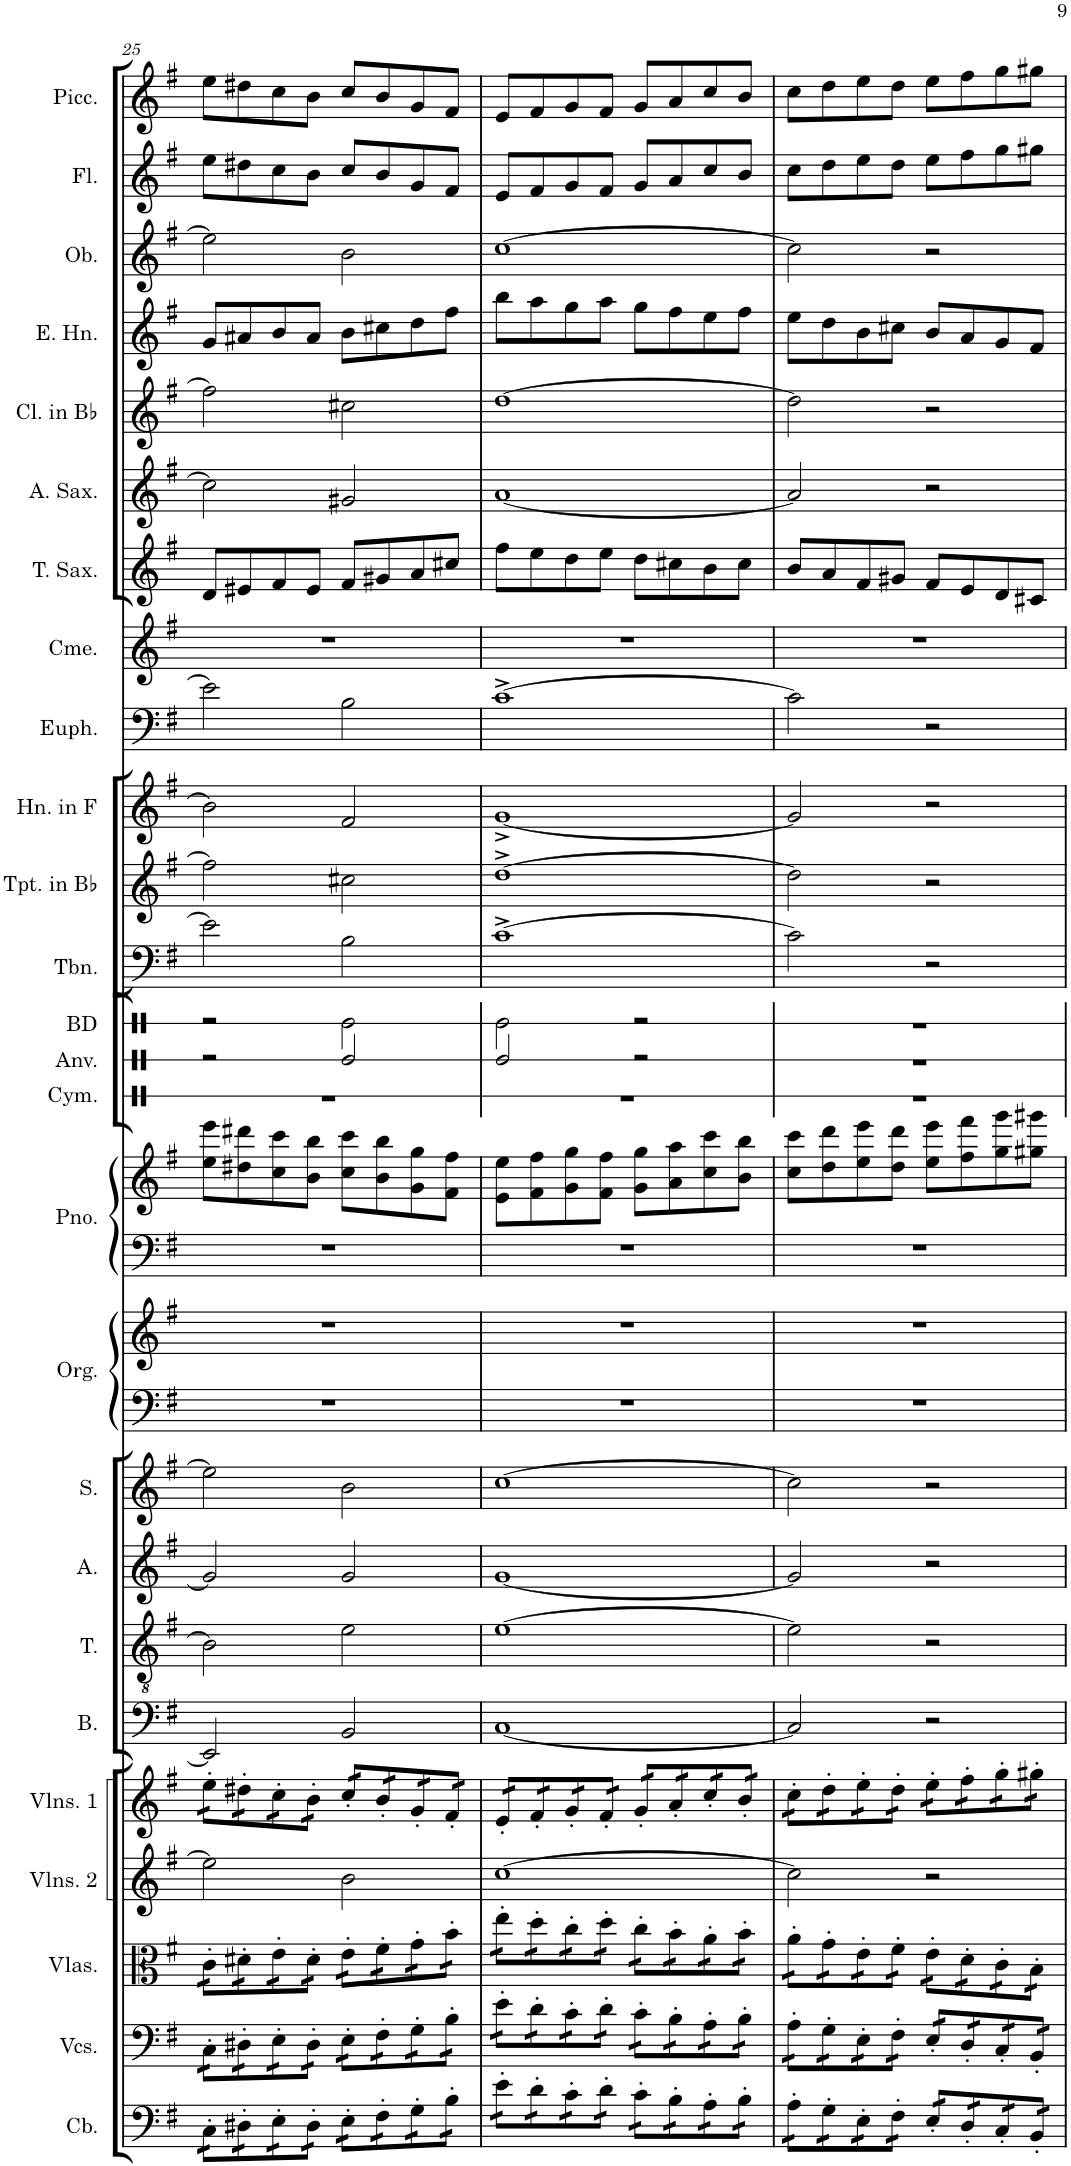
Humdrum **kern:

**kern	**kern	**kern	**kern	**kern	**kern	**kern	**kern	**kern	**kern	**kern	**kern	**kern	**kern	**kern	**kern	**kern	**kern	**kern	**kern	**kern	**kern	**kern	**kern	**kern	**kern
*part24	*part23	*part22	*part21	*part20	*part19	*part18	*part17	*part16	*part15	*part15	*part14	*part14	*part13	*part12	*part11	*part10	*part9	*part8	*part7	*part6	*part5	*part4	*part3	*part2	*part1
*staff26	*staff25	*staff24	*staff23	*staff22	*staff21	*staff20	*staff19	*staff18	*staff17	*staff16	*staff15	*staff14	*staff13	*staff12	*staff11	*staff10	*staff9	*staff8	*staff7	*staff6	*staff5	*staff4	*staff3	*staff2	*staff1
*I"Contrabass	*I"Violoncellos	*I"Violas	*I"Violins 2	*I"Violins 1	*I"Bass	*I"Tenor	*I"Alto	*I"Soprano	*I"Organ	*	*I"Piano	*	*I"Bass Drum	*I"Trombone	*I"Trumpet in Bb	*I"Horn in F	*I"Euphonium	*I"Chimes	*I"Tenor Saxophone	*I"Alto Saxophone	*I"Clarinet in Bb	*I"English Horn	*I"Oboe	*I"Flute	*I"Piccolo
*I'Cb.	*I'Vcs.	*I'Vlas.	*I'Vlns. 2	*I'Vlns. 1	*I'B.	*I'T.	*I'A.	*I'S.	*I'Org.	*	*I'Pno.	*	*I'BD	*I'Tbn.	*I'Tpt. in Bb	*I'Hn. in F	*I'Euph.	*I'Cme.	*I'T. Sax.	*I'A. Sax.	*I'Cl. in Bb	*I'E. Hn.	*I'Ob.	*I'Fl.	*I'Picc.
!!LO:PB:g=z
*clefF4	*clefF4	*clefC3	*clefG2	*clefG2	*clefF4	*clefGv2	*clefG2	*clefG2	*clefF4	*clefG2	*clefF4	*clefG2	*clefX	*clefF4	*clefG2	*clefG2	*clefF4	*clefG2	*clefG2	*clefG2	*clefG2	*clefG2	*clefG2	*clefG2	*clefG2
*Trd7c12	*	*	*	*	*	*	*	*	*	*	*	*	*	*	*Trd1c2	*Trd4c7	*	*	*Trd8c14	*Trd5c9	*Trd1c2	*Trd4c7	*	*	*Trd-7c-12
*k[f#]	*k[f#]	*k[f#]	*k[f#]	*k[f#]	*k[f#]	*k[f#]	*k[f#]	*k[f#]	*k[f#]	*k[f#]	*k[f#]	*k[f#]	*k[]	*k[f#]	*k[f#]	*k[f#]	*k[f#]	*k[f#]	*k[f#]	*k[f#]	*k[f#]	*k[f#]	*k[f#]	*k[f#]	*k[f#]
*M4/4	*M4/4	*M4/4	*M4/4	*M4/4	*M4/4	*M4/4	*M4/4	*M4/4	*M4/4	*M4/4	*M4/4	*M4/4	*M4/4	*M4/4	*M4/4	*M4/4	*M4/4	*M4/4	*M4/4	*M4/4	*M4/4	*M4/4	*M4/4	*M4/4	*M4/4
=25	=25	=25	=25	=25	=25	=25	=25	=25	=25	=25	=25	=25	=25	=25	=25	=25	=25	=25	=25	=25	=25	=25	=25	=25	=25
*tremolo	*	*	*	*	*	*	*	*	*	*	*	*	*	*	*	*	*	*	*	*	*	*	*	*	*
*	*tremolo	*	*	*	*	*	*	*	*	*	*	*	*	*	*	*	*	*	*	*	*	*	*	*	*
*	*	*tremolo	*	*	*	*	*	*	*	*	*	*	*	*	*	*	*	*	*	*	*	*	*	*	*
*	*	*	*	*tremolo	*	*	*	*	*	*	*	*	*	*	*	*	*	*	*	*	*	*	*	*	*
16C'\LL	16C'\LL	16c'\LL	2ee\]	16ee'\LL	2EE/]	2B\]	2g/]	2ee\]	1r	1r	1r	8ee\ 8eee\L	2r	2e\]	2ff#\]	2b\]	2e\]	1r	8d/L	2cc#\]	2ff#\]	8g/L	2ee\]	8ee\L	8ee\L
16C'\	16C'\	16c'\	.	16ee'\	.	.	.	.	.	.	.	.	.	.	.	.	.	.	.	.	.	.	.	.	.
16D#X'\	16D#X'\	16d#X'\	.	16dd#X'\	.	.	.	.	.	.	.	8dd#X\ 8ddd#X\	.	.	.	.	.	.	8e#X/	.	.	8a#X/	.	8dd#X\	8dd#X\
16D#X'\	16D#X'\	16d#X'\	.	16dd#X'\	.	.	.	.	.	.	.	.	.	.	.	.	.	.	.	.	.	.	.	.	.
16E'\	16E'\	16e'\	.	16cc'\	.	.	.	.	.	.	.	8cc\ 8ccc\	.	.	.	.	.	.	8f#/	.	.	8b/	.	8cc\	8cc\
16E'\	16E'\	16e'\	.	16cc'\	.	.	.	.	.	.	.	.	.	.	.	.	.	.	.	.	.	.	.	.	.
16D#'\	16D#'\	16d#'\	.	16b'\	.	.	.	.	.	.	.	8b\ 8bb\J	.	.	.	.	.	.	8e#/J	.	.	8a#/J	.	8b\J	8b\J
16D#'\JJ	16D#'\JJ	16d#'\JJ	.	16b'\JJ	.	.	.	.	.	.	.	.	.	.	.	.	.	.	.	.	.	.	.	.	.
16E'\LL	16E'\LL	16e'\LL	2b\	16cc'/LL	2BB/	2e\	2g/	2b\	.	.	.	8cc\ 8ccc\L	2Re\	2B\	2cc#X\	2f#/	2B\	.	8f#/L	2g#X/	2cc#X\	8b\L	2b\	8cc/L	8cc/L
16E'\	16E'\	16e'\	.	16cc'/	.	.	.	.	.	.	.	.	.	.	.	.	.	.	.	.	.	.	.	.	.
16F#'\	16F#'\	16f#'\	.	16b'/	.	.	.	.	.	.	.	8b\ 8bb\	.	.	.	.	.	.	8g#X/	.	.	8cc#X\	.	8b/	8b/
16F#'\	16F#'\	16f#'\	.	16b'/	.	.	.	.	.	.	.	.	.	.	.	.	.	.	.	.	.	.	.	.	.
16G'\	16G'\	16g'\	.	16g'/	.	.	.	.	.	.	.	8g\ 8gg\	.	.	.	.	.	.	8a/	.	.	8dd\	.	8g/	8g/
16G'\	16G'\	16g'\	.	16g'/	.	.	.	.	.	.	.	.	.	.	.	.	.	.	.	.	.	.	.	.	.
16B'\	16B'\	16b'\	.	16f#'/	.	.	.	.	.	.	.	8f#\ 8ff#\J	.	.	.	.	.	.	8cc#X/J	.	.	8ff#\J	.	8f#/J	8f#/J
16B'\JJ	16B'\JJ	16b'\JJ	.	16f#'/JJ	.	.	.	.	.	.	.	.	.	.	.	.	.	.	.	.	.	.	.	.	.
=26	=26	=26	=26	=26	=26	=26	=26	=26	=26	=26	=26	=26	=26	=26	=26	=26	=26	=26	=26	=26	=26	=26	=26	=26	=26
16e'\LL	16e'\LL	16ee'\LL	[1cc	16e'/LL	[1C	[1e	[1g	[1cc	1r	1r	1r	8e\ 8ee\L	2Re\	[1c^	[1dd^	[1g^	[1c^	1r	8ff#\L	[1a	[1dd	8bb\L	[1cc	8e/L	8e/L
16e'\	16e'\	16ee'\	.	16e'/	.	.	.	.	.	.	.	.	.	.	.	.	.	.	.	.	.	.	.	.	.
16d'\	16d'\	16dd'\	.	16f#'/	.	.	.	.	.	.	.	8f#\ 8ff#\	.	.	.	.	.	.	8ee\	.	.	8aa\	.	8f#/	8f#/
16d'\	16d'\	16dd'\	.	16f#'/	.	.	.	.	.	.	.	.	.	.	.	.	.	.	.	.	.	.	.	.	.
16c'\	16c'\	16cc'\	.	16g'/	.	.	.	.	.	.	.	8g\ 8gg\	.	.	.	.	.	.	8dd\	.	.	8gg\	.	8g/	8g/
16c'\	16c'\	16cc'\	.	16g'/	.	.	.	.	.	.	.	.	.	.	.	.	.	.	.	.	.	.	.	.	.
16d'\	16d'\	16dd'\	.	16f#'/	.	.	.	.	.	.	.	8f#\ 8ff#\J	.	.	.	.	.	.	8ee\J	.	.	8aa\J	.	8f#/J	8f#/J
16d'\JJ	16d'\JJ	16dd'\JJ	.	16f#'/JJ	.	.	.	.	.	.	.	.	.	.	.	.	.	.	.	.	.	.	.	.	.
16c'\LL	16c'\LL	16cc'\LL	.	16g'/LL	.	.	.	.	.	.	.	8g\ 8gg\L	2r	.	.	.	.	.	8dd\L	.	.	8gg\L	.	8g/L	8g/L
16c'\	16c'\	16cc'\	.	16g'/	.	.	.	.	.	.	.	.	.	.	.	.	.	.	.	.	.	.	.	.	.
16B'\	16B'\	16b'\	.	16a'/	.	.	.	.	.	.	.	8a\ 8aa\	.	.	.	.	.	.	8cc#X\	.	.	8ff#\	.	8a/	8a/
16B'\	16B'\	16b'\	.	16a'/	.	.	.	.	.	.	.	.	.	.	.	.	.	.	.	.	.	.	.	.	.
16A'\	16A'\	16a'\	.	16cc'/	.	.	.	.	.	.	.	8cc\ 8ccc\	.	.	.	.	.	.	8b\	.	.	8ee\	.	8cc/	8cc/
16A'\	16A'\	16a'\	.	16cc'/	.	.	.	.	.	.	.	.	.	.	.	.	.	.	.	.	.	.	.	.	.
16B'\	16B'\	16b'\	.	16b'/	.	.	.	.	.	.	.	8b\ 8bb\J	.	.	.	.	.	.	8cc#\J	.	.	8ff#\J	.	8b/J	8b/J
16B'\JJ	16B'\JJ	16b'\JJ	.	16b'/JJ	.	.	.	.	.	.	.	.	.	.	.	.	.	.	.	.	.	.	.	.	.
=27	=27	=27	=27	=27	=27	=27	=27	=27	=27	=27	=27	=27	=27	=27	=27	=27	=27	=27	=27	=27	=27	=27	=27	=27	=27
16A'\LL	16A'\LL	16a'\LL	2cc\]	16cc'\LL	2C/]	2e\]	2g/]	2cc\]	1r	1r	1r	8cc\ 8ccc\L	1r	2c\]	2dd\]	2g/]	2c\]	1r	8b/L	2a/]	2dd\]	8ee\L	2cc\]	8cc\L	8cc\L
16A'\	16A'\	16a'\	.	16cc'\	.	.	.	.	.	.	.	.	.	.	.	.	.	.	.	.	.	.	.	.	.
16G'\	16G'\	16g'\	.	16dd'\	.	.	.	.	.	.	.	8dd\ 8ddd\	.	.	.	.	.	.	8a/	.	.	8dd\	.	8dd\	8dd\
16G'\	16G'\	16g'\	.	16dd'\	.	.	.	.	.	.	.	.	.	.	.	.	.	.	.	.	.	.	.	.	.
16E'\	16E'\	16e'\	.	16ee'\	.	.	.	.	.	.	.	8ee\ 8eee\	.	.	.	.	.	.	8f#/	.	.	8b\	.	8ee\	8ee\
16E'\	16E'\	16e'\	.	16ee'\	.	.	.	.	.	.	.	.	.	.	.	.	.	.	.	.	.	.	.	.	.
16F#'\	16F#'\	16f#'\	.	16dd'\	.	.	.	.	.	.	.	8dd\ 8ddd\J	.	.	.	.	.	.	8g#X/J	.	.	8cc#X\J	.	8dd\J	8dd\J
16F#'\JJ	16F#'\JJ	16f#'\JJ	.	16dd'\JJ	.	.	.	.	.	.	.	.	.	.	.	.	.	.	.	.	.	.	.	.	.
16E'/LL	16E'/LL	16e'\LL	2r	16ee'\LL	2r	2r	2r	2r	.	.	.	8ee\ 8eee\L	.	2r	2r	2r	2r	.	8f#/L	2r	2r	8b/L	2r	8ee\L	8ee\L
16E'/	16E'/	16e'\	.	16ee'\	.	.	.	.	.	.	.	.	.	.	.	.	.	.	.	.	.	.	.	.	.
16D'/	16D'/	16d'\	.	16ff#'\	.	.	.	.	.	.	.	8ff#\ 8fff#\	.	.	.	.	.	.	8e/	.	.	8a/	.	8ff#\	8ff#\
16D'/	16D'/	16d'\	.	16ff#'\	.	.	.	.	.	.	.	.	.	.	.	.	.	.	.	.	.	.	.	.	.
16C'/	16C'/	16c'\	.	16gg'\	.	.	.	.	.	.	.	8gg\ 8ggg\	.	.	.	.	.	.	8d/	.	.	8g/	.	8gg\	8gg\
16C'/	16C'/	16c'\	.	16gg'\	.	.	.	.	.	.	.	.	.	.	.	.	.	.	.	.	.	.	.	.	.
16BB'/	16BB'/	16B'\	.	16gg#X'\	.	.	.	.	.	.	.	8gg#X\ 8ggg#X\J	.	.	.	.	.	.	8c#X/J	.	.	8f#/J	.	8gg#X\J	8gg#X\J
16BB'/JJ	16BB'/JJ	16B'\JJ	.	16gg#X'\JJ	.	.	.	.	.	.	.	.	.	.	.	.	.	.	.	.	.	.	.	.	.
*	*	*	*	*Xtremolo	*	*	*	*	*	*	*	*	*	*	*	*	*	*	*	*	*	*	*	*	*
*	*	*Xtremolo	*	*	*	*	*	*	*	*	*	*	*	*	*	*	*	*	*	*	*	*	*	*	*
*	*Xtremolo	*	*	*	*	*	*	*	*	*	*	*	*	*	*	*	*	*	*	*	*	*	*	*	*
*Xtremolo	*	*	*	*	*	*	*	*	*	*	*	*	*	*	*	*	*	*	*	*	*	*	*	*	*
=	=	=	=	=	=	=	=	=	=	=	=	=	=	=	=	=	=	=	=	=	=	=	=	=	=
*-	*-	*-	*-	*-	*-	*-	*-	*-	*-	*-	*-	*-	*-	*-	*-	*-	*-	*-	*-	*-	*-	*-	*-	*-	*-
